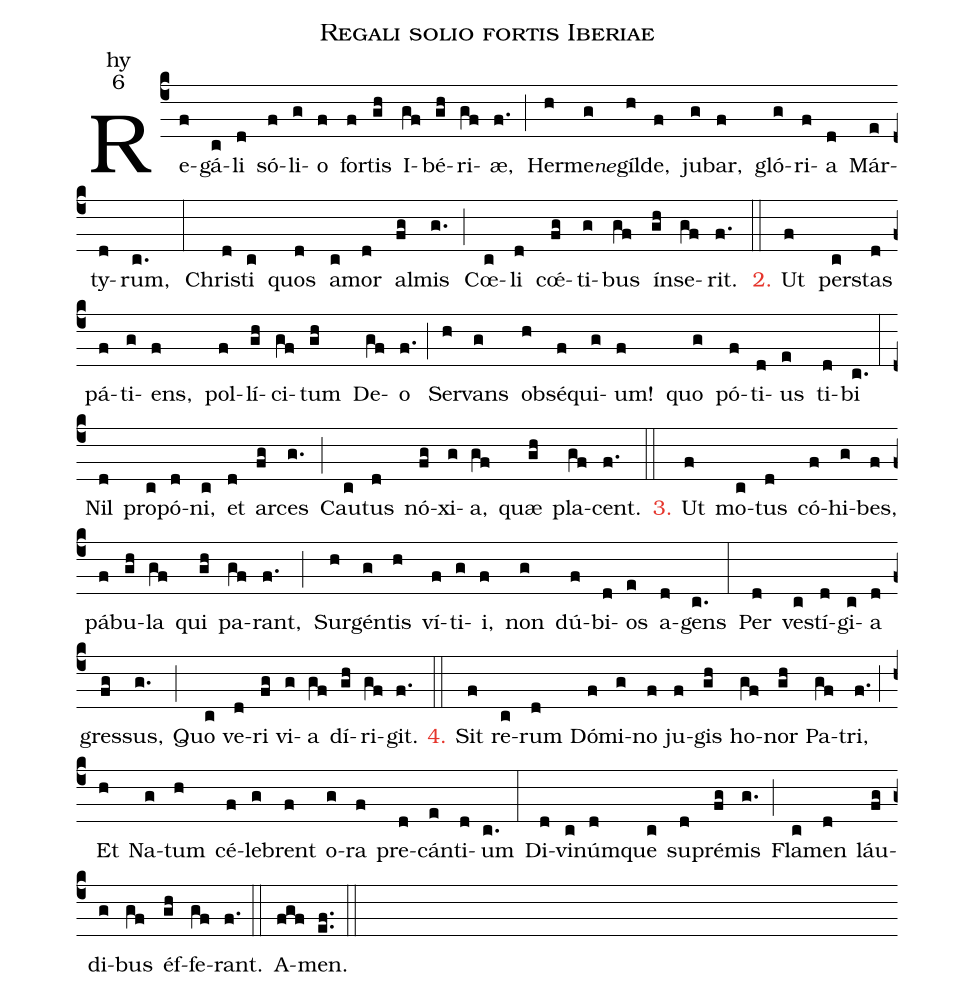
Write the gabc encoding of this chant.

name:Regali solio fortis Iberiae;
office-part:hy;
mode:6;
%%
(c4) Re(f)gá(c)li(d) só(f)li(g)o(f) for(f)tis(gh) I(gf)bé(gh)ri(gf)æ,(f.) (;)
Her(h)me<e>ne</e>(g)gíl(h)de,(f) ju(g)bar,(f) gló(g)ri(f)a(d) Már(e)ty(d)rum,(c.) (:)
Chri(d)sti(c) quos(d) a(c)mor(d) al(fg)mis(g.) (;)
Cœ(c)li(d) cœ́(fg)ti(g)bus(gf) ín(gh)se(gf)rit.(f.) (::)

<c>2.</c> Ut(f) per(c)stas(d) pá(f)ti(g)ens,(f) pol(f)lí(gh)ci(gf)tum(gh) De(gf)o(f.) (;)
Ser(h)vans(g) ob(h)sé(f)qui(g)um!(f) quo(g) pó(f)ti(d)us(e) ti(d)bi(c.) (:)
Nil(d) pro(c)pó(d)ni,(c) et(d) ar(fg)ces(g.) (;)
Cau(c)tus(d) nó(fg)xi(g)a,(gf) quæ(gh) pla(gf)cent.(f.) (::)

<c>3.</c> Ut(f) mo(c)tus(d) có(f)hi(g)bes,(f) pá(f)bu(gh)la(gf) qui(gh) pa(gf)rant,(f.) (;)
Sur(h)gén(g)tis(h) ví(f)ti(g)i,(f) non(g) dú(f)bi(d)os(e) a(d)gens(c.) (:)
Per(d) ve(c)stí(d)gi(c)a(d) gres(fg)sus,(g.) (;)
Quo(c) ve(d)ri(fg) vi(g)a(gf) dí(gh)ri(gf)git.(f.) (::)

<c>4.</c> Sit(f) re(c)rum(d) Dó(f)mi(g)no(f) ju(f)gis(gh) ho(gf)nor(gh) Pa(gf)tri,(f.) (;)
Et(h) Na(g)tum(h) cé(f)le(g)brent(f) o(g)ra(f) pre(d)cán(e)ti(d)um(c.) (:)
Di(d)vi(c)núm(d)que(c) su(d)pré(fg)mis(g.) (;)
Fla(c)men(d) láu(fg)di(g)bus(gf) éf(gh)fe(gf)rant.(f.) (::)
A(fgf)men.(ef..) (::)
